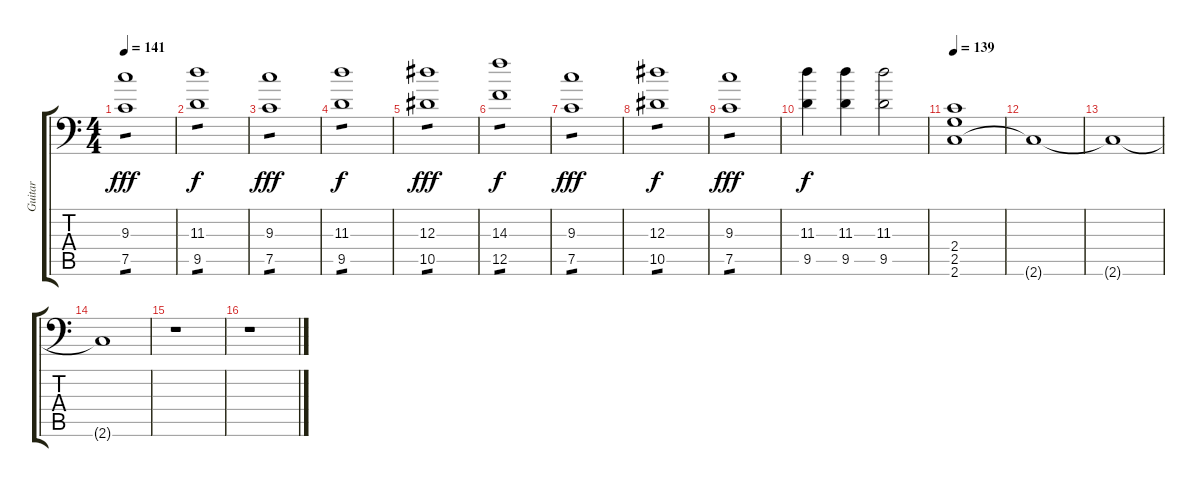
\track ("Guitar" "Guitar") {solo instrument distortionguitar}
\staff {score tabs}
\tuning (C4 G3 Eb3 Bb2 F2 Bb1) {hide}
\ts (4 4)
\tempo 141
\clef f4
\ks c
(9.3 7.5).1{tp 1 dy fff} |
(11.3 9.5).1{tp 1 dy f} |
(9.3 7.5).1{tp 1 dy fff} |
(11.3 9.5).1{tp 1 dy f} |
(12.3 10.5).1{tp 1 dy fff} |
(14.3 12.5).1{tp 1 dy f} |
(9.3 7.5).1{tp 1 dy fff} |
(12.3 10.5).1{tp 1 dy f} |
(9.3 7.5).1{tp 1 dy fff} |
(11.3 9.5).4{dy f} (11.3 9.5).4 (11.3 9.5).2 |
\tempo 139
(2.4 2.5 2.6).1 |
2.6{t}.1 |
2.6{t}.1 |
2.6{t}.1 |
r.1 |
r.1
